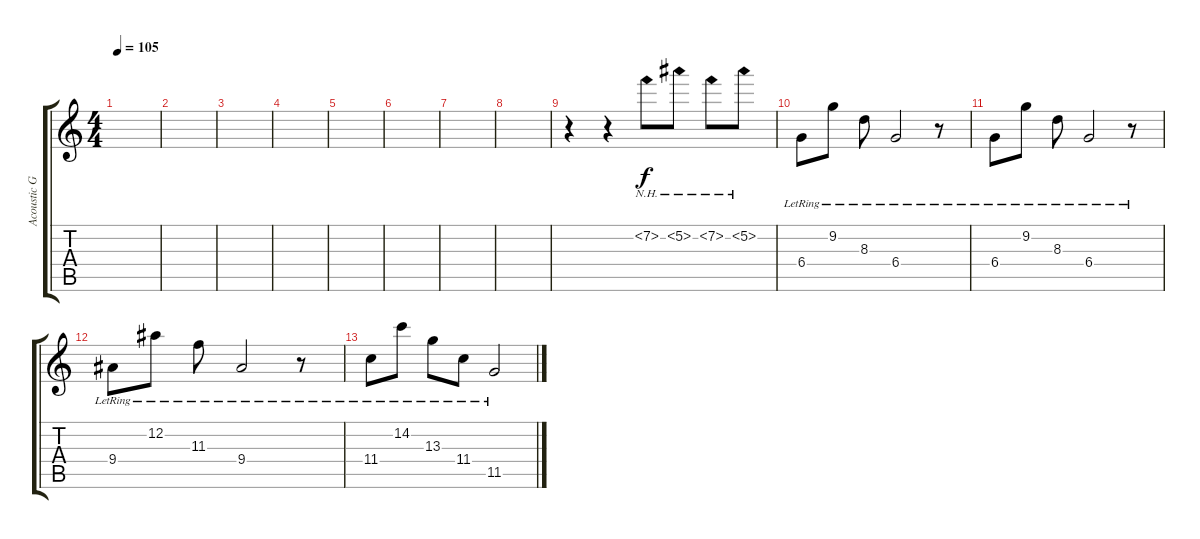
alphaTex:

\track ("Acoustic Guitar (Molnár Tamás)" "Acoustic G") {instrument acousticguitarsteel}
\staff {score tabs}
\tuning (Eb4 Bb3 Gb3 Db3 Ab2 Db2) {hide}
\ts (4 4)
\tempo 105
\clef g2
\ks c
|
|
|
|
|
|
|
|
r.4 r.4 7.2{nh}.8 5.2{nh}.8 7.2{nh}.8 5.2{nh}.8 |
6.4{lr}.8 9.2{lr}.8 8.3{lr}.8 6.4{lr}.2 r.8 |
6.4{lr}.8 9.2{lr}.8 8.3{lr}.8 6.4{lr}.2 r.8 |
9.4{lr}.8 12.2{lr}.8 11.3{lr}.8 9.4{lr}.2 r.8 |
11.4{lr}.8 14.2{lr}.8 13.3{lr}.8 11.4{lr}.8 11.5{lr}.2
